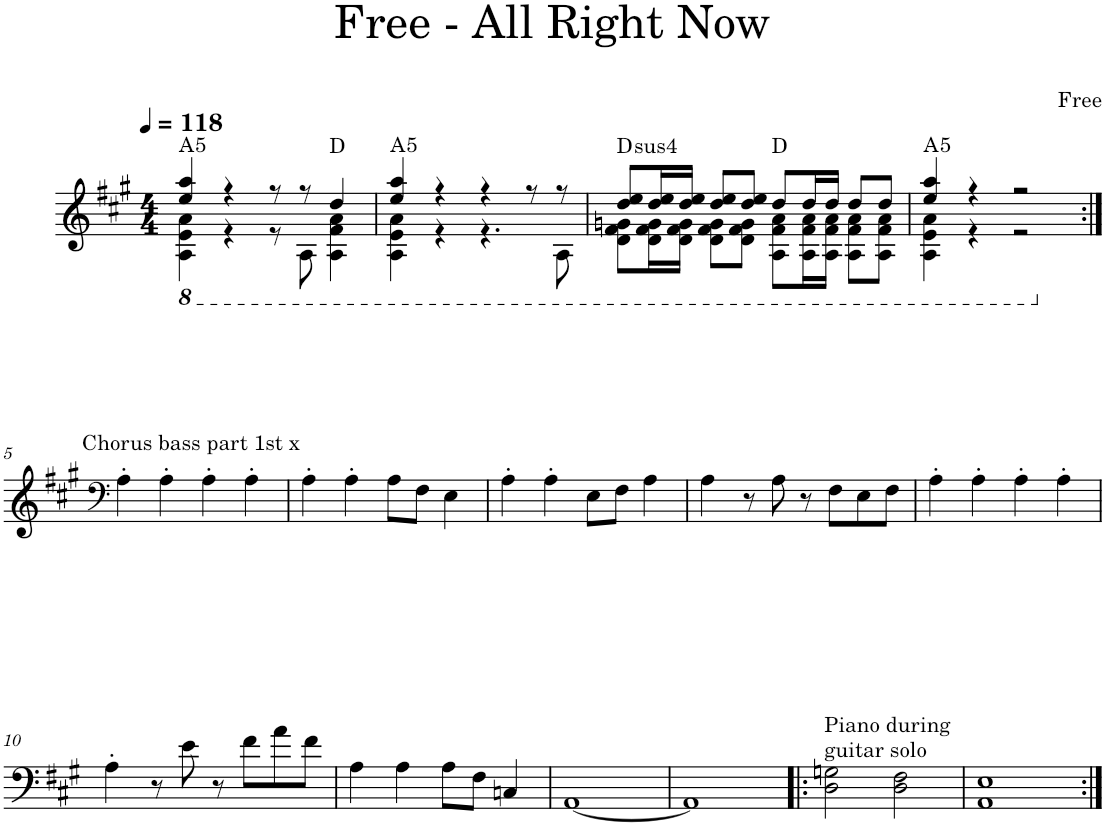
**kern	**harte
*part1	*part1
*staff1	*
*I"Piano	*
*I'Pno.	*
*clefG2	*
*k[f#c#g#]	*
*M4/4	*
*MM118	*
*8ba	*
=1	=1
*^	*
!	!	!LO:H:kt=5
4e/ 4a/	4AA\ 4E\ 4A\	A:(1,5)
4r	4r	.
8r	8r	.
8r	8AA\	.
4d/	4AA\ 4F#\ 4A\	D:maj
=2	=2	=2
!	!	!LO:H:kt=5
4e/ 4a/	4AA\ 4E\ 4A\	A:(1,5)
4r	4r	.
4r	4.r	.
8r	.	.
8r	8AA\	.
=3	=3	=3
!	!	!LO:H:kt=4
8d/ 8e/L	8D\ 8F#\ 8Gn\L	D:sus4
16d/ 16e/L	16D\ 16F#\ 16G\L	.
16d/ 16e/JJ	16D\ 16F#\ 16G\JJ	.
8d/ 8e/L	8D\ 8F#\ 8G\L	.
8d/ 8e/J	8D\ 8F#\ 8G\J	.
8d/L	8AA\ 8F#\ 8A\L	D:maj
16d/L	16AA\ 16F#\ 16A\L	.
16d/JJ	16AA\ 16F#\ 16A\JJ	.
8d/L	8AA\ 8F#\ 8A\L	.
8d/J	8AA\ 8F#\ 8A\J	.
=4	=4	=4
!	!	!LO:H:kt=5
4e/ 4a/	4AA\ 4E\ 4A\	A:(1,5)
4r	4r	.
2r	2r	.
*v	*v	*
!!LO:LB:g=z
=5:|!	=5:|!
*clefF4	*
*X8ba	*
*^	*
!LO:TX:a:t=Chorus bass part 1st x	!	!
*v	*v	*
4A'\	.
4A'\	.
4A'\	.
4A'\	.
=6	=6
4A'\	.
4A'\	.
8A\L	.
8F#\J	.
4E\	.
=7	=7
4A'\	.
4A'\	.
8E\L	.
8F#\J	.
4A\	.
=8	=8
4A\	.
8r	.
8A\	.
8r	.
8F#\L	.
8E\	.
8F#\J	.
=9	=9
4A'\	.
4A'\	.
4A'\	.
4A'\	.
!!LO:LB:g=z
=10	=10
4A'\	.
8r	.
8e\	.
8r	.
8f#\L	.
8a\	.
8f#\J	.
=11	=11
4A\	.
4A\	.
8A\L	.
8F#\J	.
4Cn/	.
=12	=12
[1AA	.
=13	=13
1AA]	.
=14!|:	=14!|:
!LO:TX:a:t=Piano during	!
!LO:TX:a:t=guitar solo	!
2D\ 2Gn\	.
2D\ 2F#\	.
=15	=15
1AA 1E	.
=:|!	=:|!
*-	*-
